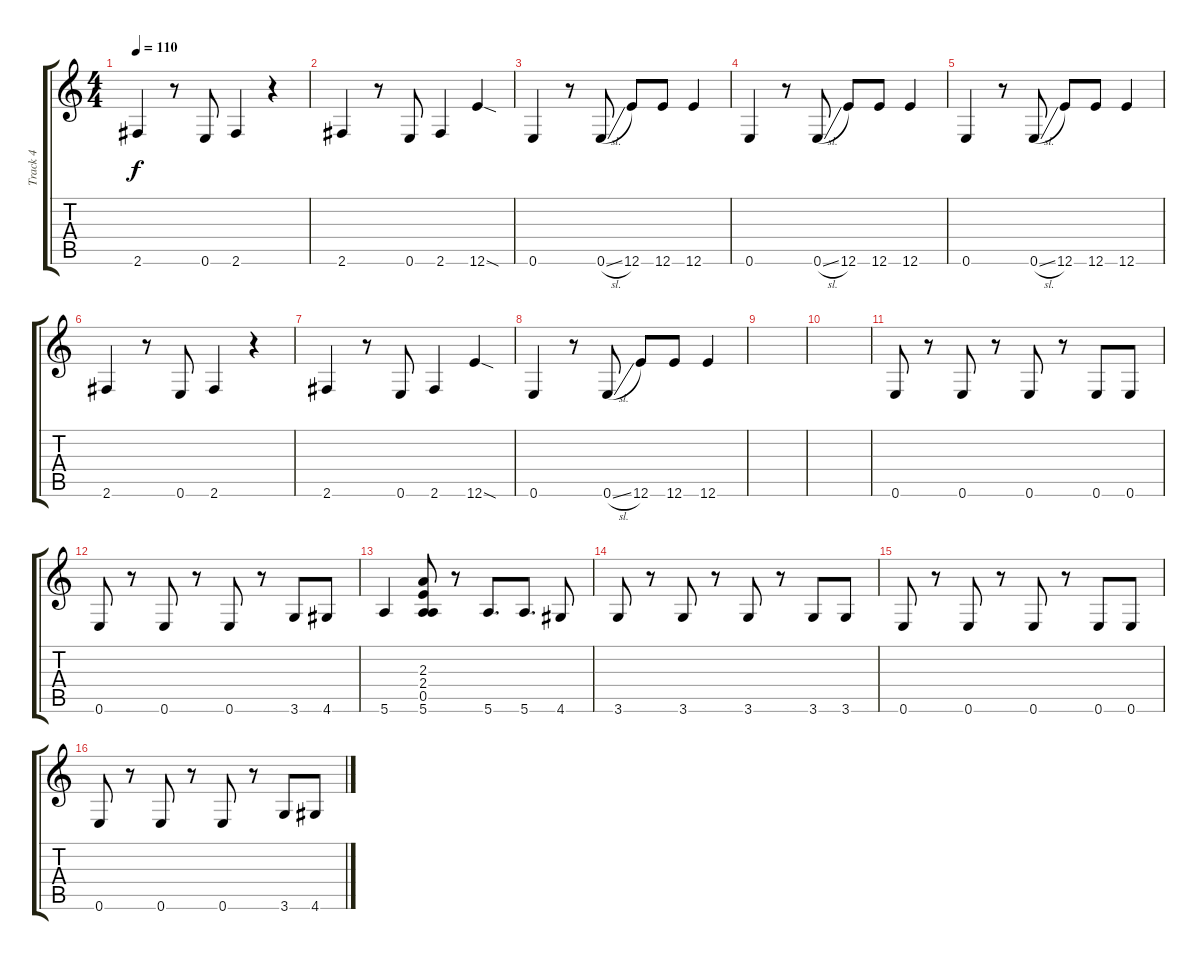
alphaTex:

\track ("Track 4" "Track 4") {instrument fretlessbass}
\staff {score tabs}
\tuning (E4 B3 G3 D3 A2 E2) {hide}
\ts (4 4)
\tempo 110
\clef g2
\ks c
2.6.4{dy f} r.8 0.6.8 2.6.4 r.4 |
2.6.4 r.8 0.6.8 2.6.4 12.6{sod}.4 |
0.6.4 r.8 0.6{sl}.8 12.6.8 12.6.8 12.6.4 |
0.6.4 r.8 0.6{sl}.8 12.6.8 12.6.8 12.6.4 |
0.6.4 r.8 0.6{sl}.8 12.6.8 12.6.8 12.6.4 |
2.6.4 r.8 0.6.8 2.6.4 r.4 |
2.6.4 r.8 0.6.8 2.6.4 12.6{sod}.4 |
0.6.4 r.8 0.6{sl}.8 12.6.8 12.6.8 12.6.4 |
|
|
0.6.8 r.8 0.6.8 r.8 0.6.8 r.8 0.6.8 0.6.8 |
0.6.8 r.8 0.6.8 r.8 0.6.8 r.8 3.6.8 4.6.8 |
5.6.4 (2.3 2.4 0.5 5.6).8 r.8 5.6.8{d} 5.6.8{d} 4.6.8 |
3.6.8 r.8 3.6.8 r.8 3.6.8 r.8 3.6.8 3.6.8 |
0.6.8 r.8 0.6.8 r.8 0.6.8 r.8 0.6.8 0.6.8 |
0.6.8 r.8 0.6.8 r.8 0.6.8 r.8 3.6.8 4.6.8
